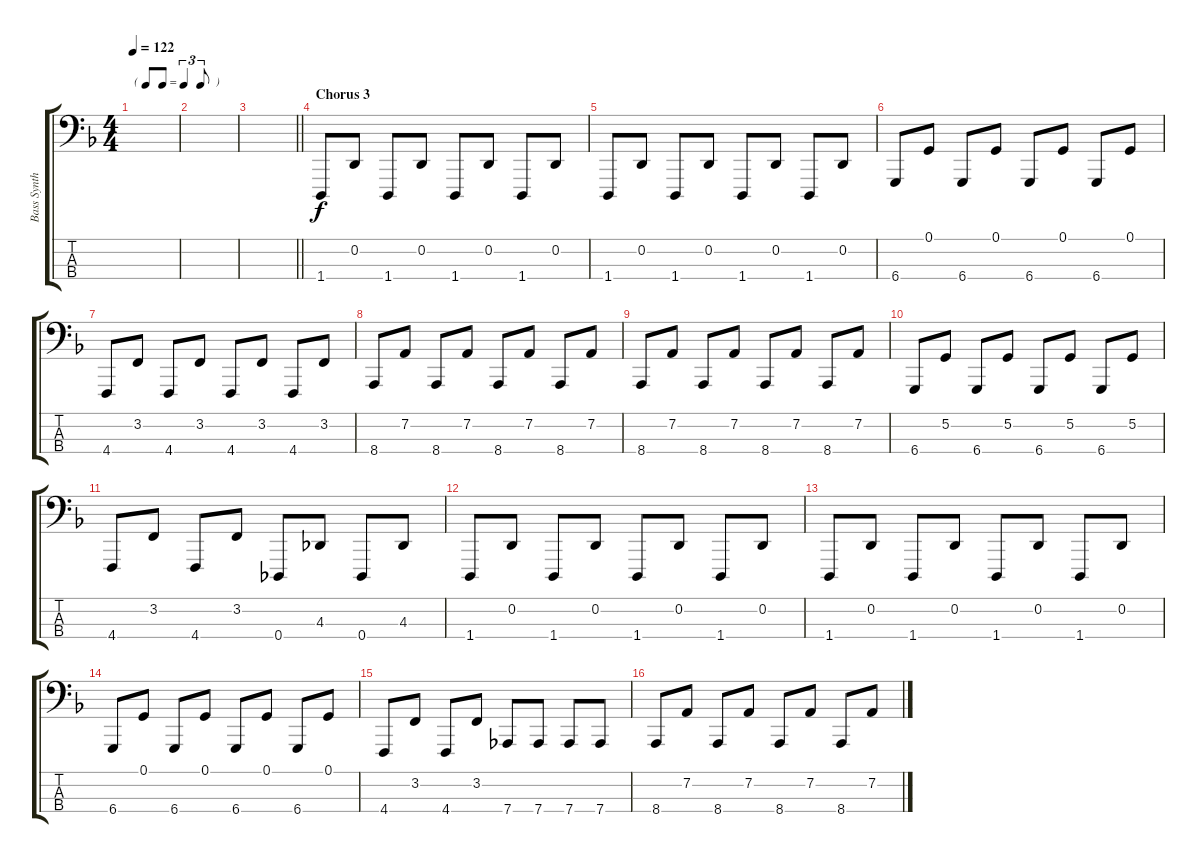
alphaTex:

\track ("Bass Synth" "Bass Synth") {instrument lead2sawtooth}
\staff {score tabs}
\tuning (G2 D2 A1 Db1) {hide}
\ts (4 4)
\tf triplet8th
\tempo 122
\clef f4
\ks dminor
|
|
\barLineRight lightlight
|
\section ("" "Chorus 3")
1.4.8 0.2.8 1.4.8 0.2.8 1.4.8 0.2.8 1.4.8 0.2.8 |
1.4.8 0.2.8 1.4.8 0.2.8 1.4.8 0.2.8 1.4.8 0.2.8 |
6.4.8 0.1.8 6.4.8 0.1.8 6.4.8 0.1.8 6.4.8 0.1.8 |
4.4.8 3.2.8 4.4.8 3.2.8 4.4.8 3.2.8 4.4.8 3.2.8 |
8.4.8 7.2.8 8.4.8 7.2.8 8.4.8 7.2.8 8.4.8 7.2.8 |
8.4.8 7.2.8 8.4.8 7.2.8 8.4.8 7.2.8 8.4.8 7.2.8 |
6.4.8 5.2.8 6.4.8 5.2.8 6.4.8 5.2.8 6.4.8 5.2.8 |
4.4.8 3.2.8 4.4.8 3.2.8 0.4.8 4.3.8 0.4.8 4.3.8 |
1.4.8 0.2.8 1.4.8 0.2.8 1.4.8 0.2.8 1.4.8 0.2.8 |
1.4.8 0.2.8 1.4.8 0.2.8 1.4.8 0.2.8 1.4.8 0.2.8 |
6.4.8 0.1.8 6.4.8 0.1.8 6.4.8 0.1.8 6.4.8 0.1.8 |
4.4.8 3.2.8 4.4.8 3.2.8 7.4.8 7.4.8 7.4.8 7.4.8 |
8.4.8 7.2.8 8.4.8 7.2.8 8.4.8 7.2.8 8.4.8 7.2.8
